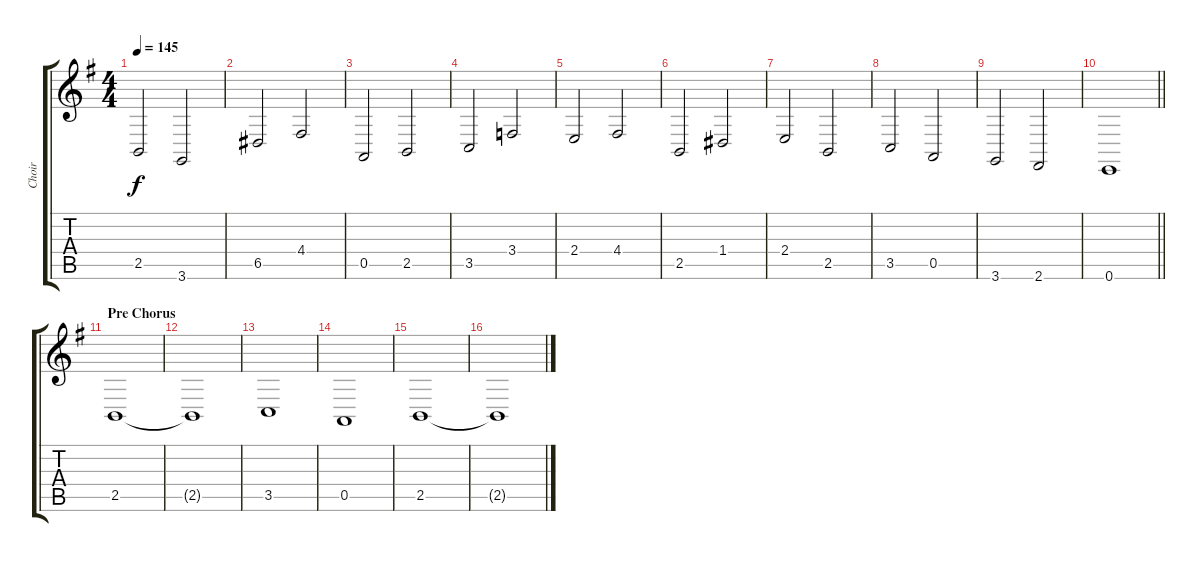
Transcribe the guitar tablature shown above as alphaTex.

\track ("Choir" "Choir") {instrument choiraahs}
\staff {score tabs}
\tuning (E4 B3 G3 D3 A2 E2) {hide}
\ts (4 4)
\tempo 145
\clef g2
\ks eminor
2.5.2{dy f} 3.6.2 |
6.5.2 4.4.2 |
0.5.2 2.5.2 |
3.5.2 3.4.2 |
2.4.2 4.4.2 |
2.5.2 1.4.2 |
2.4.2 2.5.2 |
3.5.2 0.5.2 |
3.6.2 2.6.2 |
\barLineRight lightlight
0.6.1 |
\section ("" "Pre Chorus")
2.5.1 |
2.5{t}.1 |
3.5.1 |
0.5.1 |
2.5.1 |
2.5{t}.1
